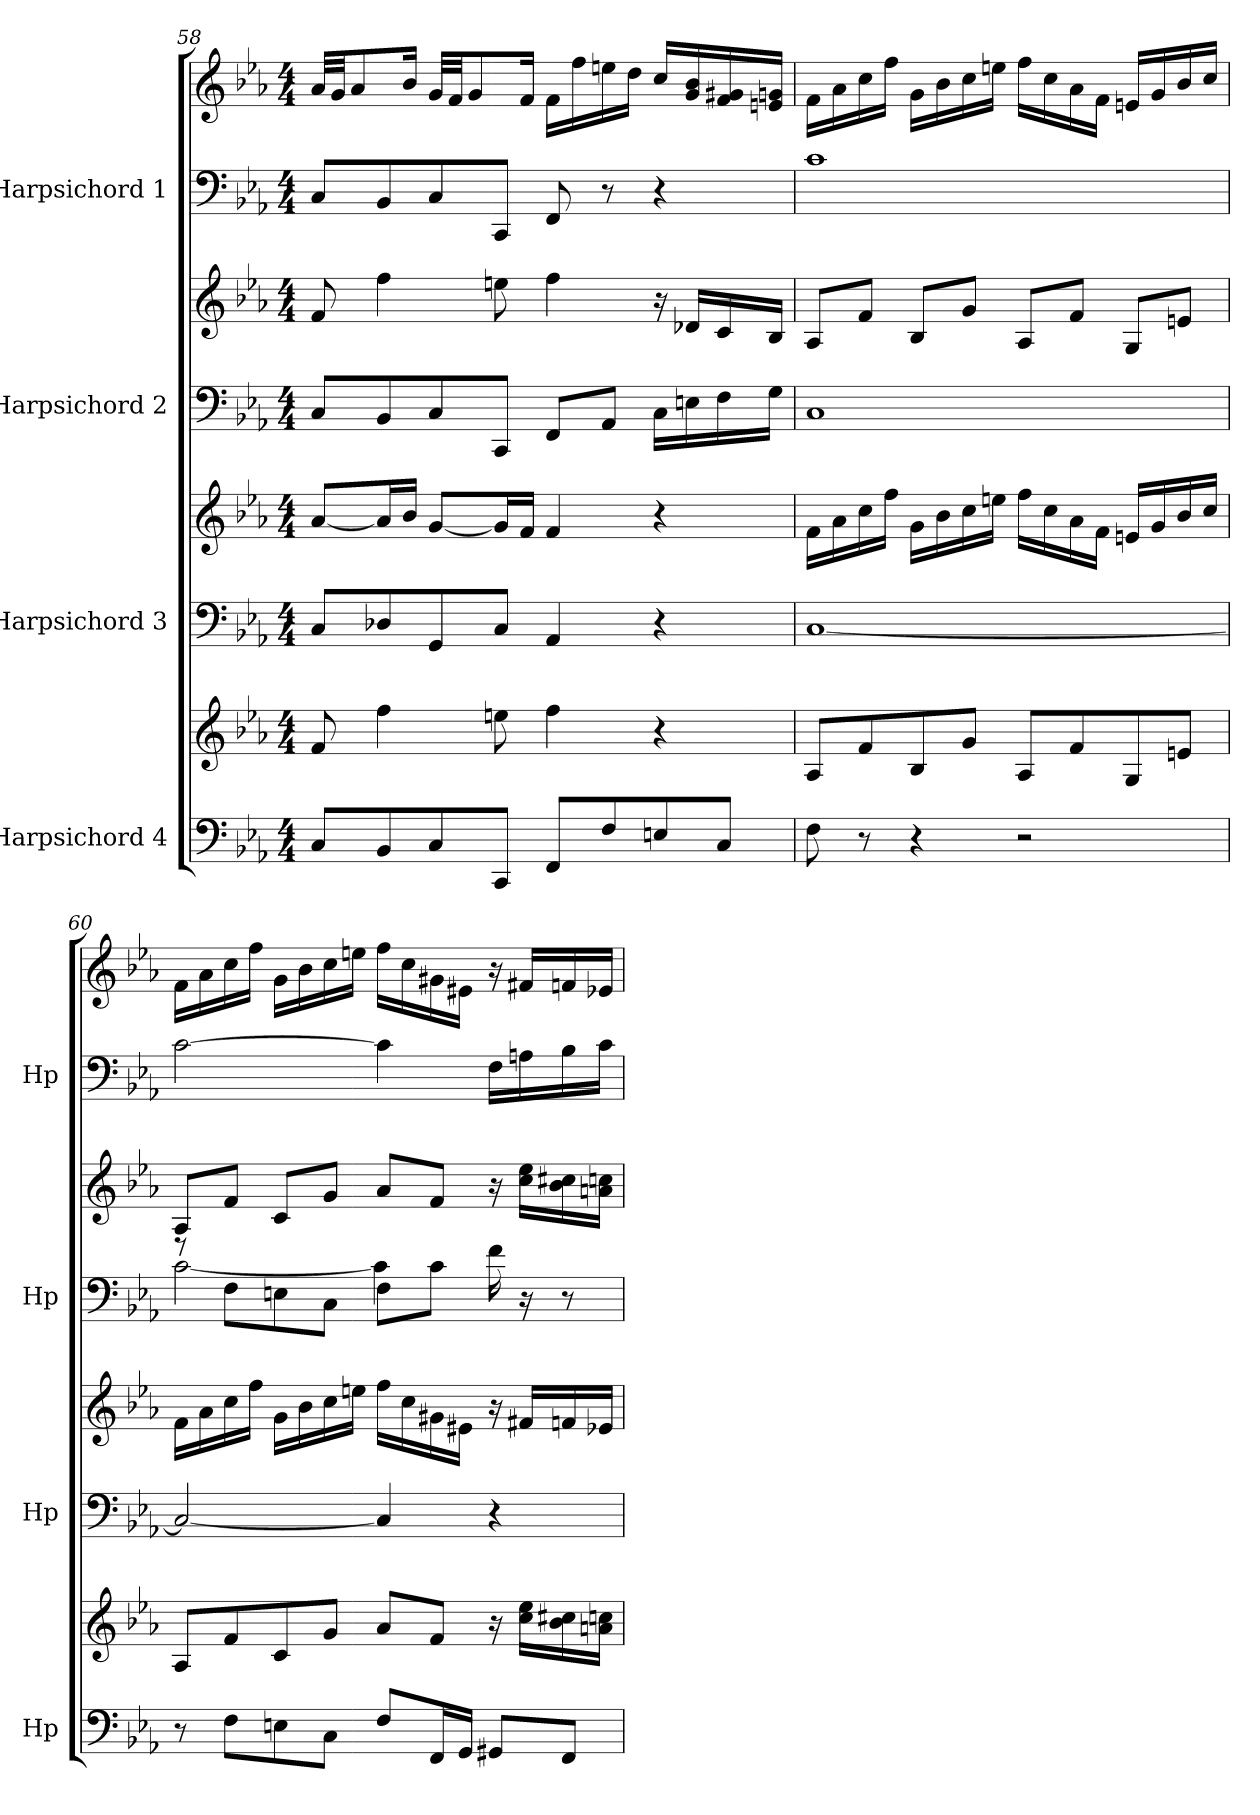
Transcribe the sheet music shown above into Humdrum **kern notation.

**kern	**kern	**kern	**kern	**kern	**kern	**kern	**kern
*part4	*part4	*part3	*part3	*part2	*part2	*part1	*part1
*staff8	*staff7	*staff6	*staff5	*staff4	*staff3	*staff2	*staff1
*I"Harpsichord 4	*	*I"Harpsichord 3	*	*I"Harpsichord 2	*	*I"Harpsichord 1	*
*I'Hp	*	*I'Hp	*	*I'Hp	*	*I'Hp	*
!!LO:PB:g=z
*clefF4	*clefG2	*clefF4	*clefG2	*clefF4	*clefG2	*clefF4	*clefG2
*k[b-e-a-]	*k[b-e-a-]	*k[b-e-a-]	*k[b-e-a-]	*k[b-e-a-]	*k[b-e-a-]	*k[b-e-a-]	*k[b-e-a-]
*M4/4	*M4/4	*M4/4	*M4/4	*M4/4	*M4/4	*M4/4	*M4/4
=58	=58	=58	=58	=58	=58	=58	=58
8C/L	8f/	8C/L	[8a-/L	8C/L	8f/	8C/L	32a-/LLL
.	.	.	.	.	.	.	32g/JJ
.	.	.	.	.	.	.	8a-/
8BB-/	4ff\	8D-X/	16a-/L]	8BB-/	4ff\	8BB-/	.
.	.	.	16b-/JJ	.	.	.	16b-/Jk
8C/	.	8GG/	[8g/L	8C/	.	8C/	32g/LLL
.	.	.	.	.	.	.	32f/JJ
.	.	.	.	.	.	.	8g/
8CC/J	8een\	8C/J	16g/L]	8CC/J	8een\	8CC/J	.
.	.	.	16f/JJ	.	.	.	16f/Jk
8FF/L	4ff\	4AA-/	4f/	8FF/L	4ff\	8FF/	16f\LL
.	.	.	.	.	.	.	16ff\
8F/	.	.	.	8AA-/J	.	8r	16een\
.	.	.	.	.	.	.	16dd\JJ
8En/	4r	4r	4r	16C\LL	16r	4r	16cc/LL
.	.	.	.	16En\	16d-X/LL	.	16g/ 16b-/
8C/J	.	.	.	16F\	16c/	.	16f/ 16g#X/
.	.	.	.	16G\JJ	16B-/JJ	.	16en/ 16gn/JJ
=59	=59	=59	=59	=59	=59	=59	=59
8F\	8A-/L	[1C	16f\LL	1C	8A-/L	1c	16f\LL
.	.	.	16a-\	.	.	.	16a-\
8r	8f/	.	16cc\	.	8f/J	.	16cc\
.	.	.	16ff\JJ	.	.	.	16ff\JJ
4r	8B-/	.	16g\LL	.	8B-/L	.	16g\LL
.	.	.	16b-\	.	.	.	16b-\
.	8g/J	.	16cc\	.	8g/J	.	16cc\
.	.	.	16een\JJ	.	.	.	16een\JJ
2r	8A-/L	.	16ff\LL	.	8A-/L	.	16ff\LL
.	.	.	16cc\	.	.	.	16cc\
.	8f/	.	16a-\	.	8f/J	.	16a-\
.	.	.	16f\JJ	.	.	.	16f\JJ
.	8G/	.	16en/LL	.	8G/L	.	16en/LL
.	.	.	16g/	.	.	.	16g/
.	8en/J	.	16b-/	.	8en/J	.	16b-/
.	.	.	16cc/JJ	.	.	.	16cc/JJ
!!LO:PB:g=z
=60	=60	=60	=60	=60	=60	=60	=60
*	*	*	*	*^	*	*	*
8r	8A-/L	2C/_	16f\LL	8r	[2c\	8A-/L	[2c\	16f\LL
.	.	.	16a-\	.	.	.	.	16a-\
8F\L	8f/	.	16cc\	8F\L	.	8f/J	.	16cc\
.	.	.	16ff\JJ	.	.	.	.	16ff\JJ
8En\	8c/	.	16g\LL	8En\	.	8c/L	.	16g\LL
.	.	.	16b-\	.	.	.	.	16b-\
8C\J	8g/J	.	16cc\	8C\J	.	8g/J	.	16cc\
.	.	.	16een\JJ	.	.	.	.	16een\JJ
8F/L	8a-/L	4C/]	16ff\LL	8F\L	4c\]	8a-/L	4c\]	16ff\LL
.	.	.	16cc\	.	.	.	.	16cc\
16FF/L	8f/J	.	16g#X\	8c\J	.	8f/J	.	16g#X\
16GG/JJ	.	.	16e#X\JJ	.	.	.	.	16e#X\JJ
8GG#X/L	16r	4r	16r	16f\	4ryy	16r	16F\LL	16r
.	16cc\ 16ee-\LL	.	16f#X/LL	16r	.	16cc\ 16ee-\LL	16An\	16f#X/LL
8FF/J	16b-\ 16cc#X\	.	16fn/	8r	.	16b-\ 16cc#X\	16B-\	16fn/
.	16an\ 16ccn\JJ	.	16e-X/JJ	.	.	16an\ 16ccn\JJ	16c\JJ	16e-X/JJ
*	*	*	*	*v	*v	*	*	*
=	=	=	=	=	=	=	=
*-	*-	*-	*-	*-	*-	*-	*-
